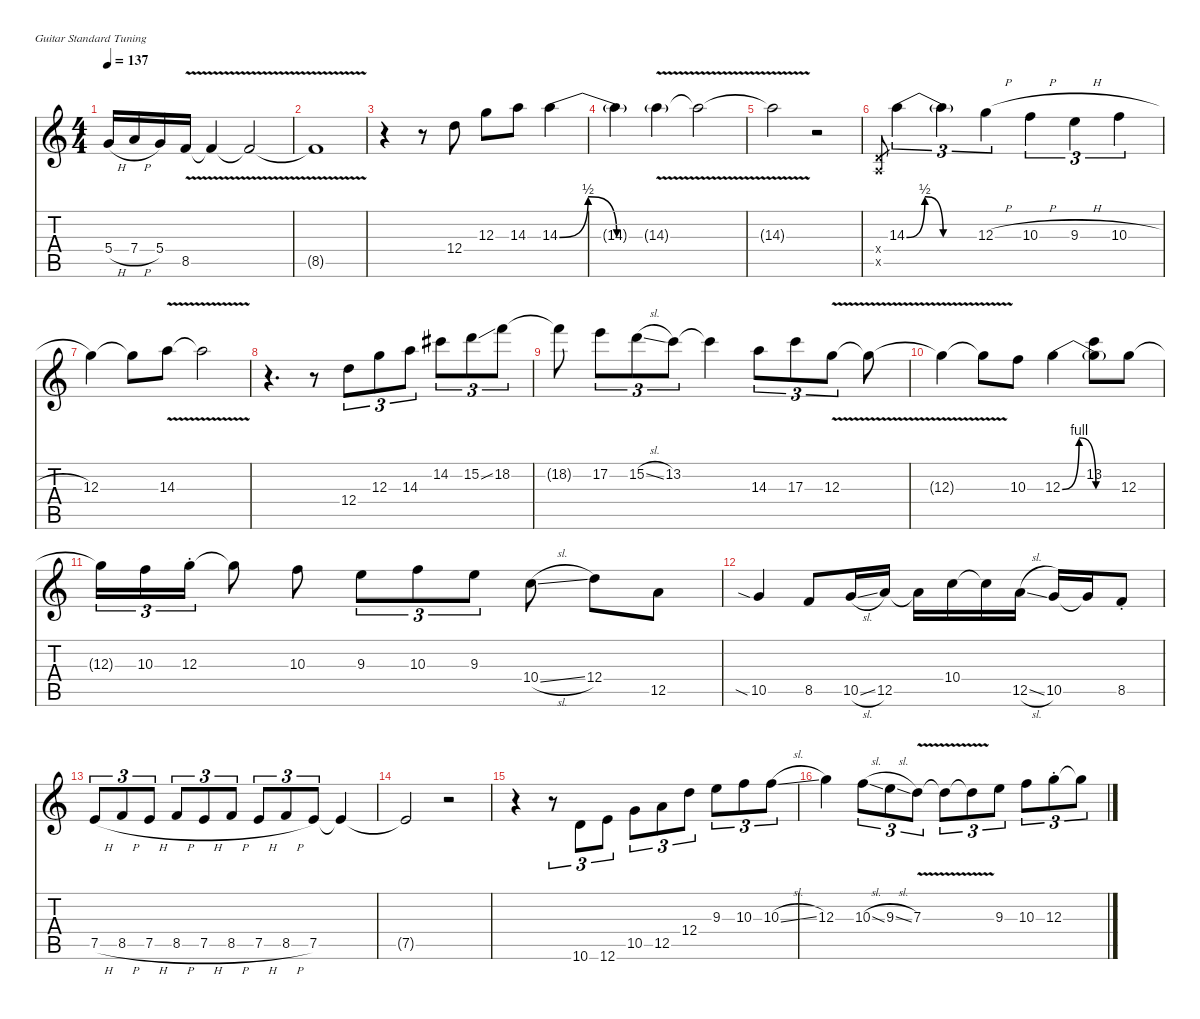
\defaultSystemsLayout 4
\hideDynamics
\bracketExtendMode nobrackets
\singleTrackTrackNamePolicy hidden
\multiTrackTrackNamePolicy hidden
\firstSystemTrackNameMode fullname
\firstSystemTrackNameOrientation horizontal
\otherSystemsTrackNameOrientation horizontal
\track ("Mikael Akerfeldt (Clean Jazz)" "jz.guit.") {instrument electricguitarjazz}
\staff {score tabs}
\tuning (E4 B3 G3 D3 A2 E2)
\ts (4 4)
\tempo 137
\clef g2
\ks c
5.4{h}.16{dy f beam Up} 7.4{h}.16{beam Up} 5.4.16{beam Up} 8.5{v}.16{beam Up} 8.5{v t}.4{beam Up} 8.5{v t}.2{beam Up} |
8.5{v t}.1{beam Up} |
r.4{beam Down} r.8{beam Down} 12.4.8{beam Down} 12.3.8{beam Down} 14.3.8{beam Down} 14.3{be (bendrelease 0 0 30 2 30 2 60 0)}.4{beam Down} |
14.3{be (hold 0 0 60 0) t}.4{beam Down} 14.3{v g}.4{dy mp beam Down} 14.3{v t}.2{dy f beam Down} |
14.3{v t}.2{beam Down} r.2{beam Down} |
(0.4{x} 0.5{x}).8{gr dy mf beam Up} 14.3{be (bendrelease 0 0 30 2 30 2 60 0)}.4{tu (3 2) dy f beam Down} 14.3{be (hold 0 0 60 0) t}.4{tu (3 2) beam Down} 12.3{h}.4{tu (3 2) dy mf beam Down} 10.3{h}.4{tu (3 2) beam Down} 9.3{h}.4{tu (3 2) dy mp beam Down} 10.3{h}.4{tu (3 2) beam Down} |
12.3.4{beam Down} 12.3{t}.8{dy f beam Down} 14.3{v}.8{dy p beam Down} 14.3{v t}.2{dy f beam Down} |
r.4{d beam Down} r.8{beam Down} 12.4.8{tu (3 2) beam Down} 12.3.8{tu (3 2) beam Down} 14.3.8{tu (3 2) beam Down} 14.2{acc #}.8{tu (3 2) beam Down} 15.2{ss}.8{tu (3 2) beam Down} 18.2.8{tu (3 2) beam Down} |
18.2{t}.8{beam Down} 17.2.8{tu (3 2) beam Down} 15.2{sl}.8{tu (3 2) beam Down} 13.2.8{tu (3 2) beam Down} 13.2{t}.4{beam Down} 14.3.8{tu (3 2) beam Down} 17.3.8{tu (3 2) beam Down} 12.3{v}.8{tu (3 2) beam Down} 12.3{v t}.8{beam Down} |
12.3{v t}.4{beam Down} 12.3{v t}.8{beam Down} 10.3.8{beam Down} 12.3{be (bendrelease 0 0 30 4 30 4 60 0)}.4{beam Down} (13.2 12.3{be (hold 0 0 60 0) t}).8{beam Down} 12.3.8{beam Down} |
12.3{t}.16{tu (3 2) beam Down} 10.3.16{tu (3 2) dy mp beam Down} 12.3{st}.16{tu (3 2) dy f beam Down} 12.3{t}.8{beam Down} 10.3.8{beam Down} 9.3.8{tu (3 2) beam Down} 10.3.8{tu (3 2) beam Down} 9.3.8{tu (3 2) beam Down} 10.4{sl}.8{beam Down} 12.4.8{beam Down} 12.5.8{beam Down} |
10.5{sia}.4{beam Up} 8.5.8{beam Up} 10.5{sl}.16{beam Up} 12.5.16{beam Up} 12.5{t}.16{beam Down} 10.4.16{beam Down} 10.4{t}.16{beam Down} 12.5{sl}.16{beam Down} 10.5.16{beam Up} 10.5{t}.16{beam Up} 8.5{st}.8{beam Up} |
7.5{h}.8{tu (3 2) beam Up} 8.5{h}.8{tu (3 2) beam Up} 7.5{h}.8{tu (3 2) dy mf beam Up} 8.5{h}.8{tu (3 2) beam Up} 7.5{h}.8{tu (3 2) beam Up} 8.5{h}.8{tu (3 2) beam Up} 7.5{h}.8{tu (3 2) dy mp beam Up} 8.5{h}.8{tu (3 2) beam Up} 7.5.8{tu (3 2) dy p beam Up} 7.5{t}.4{dy f beam Up} |
7.5{t}.2{beam Up} r.2{beam Up} |
r.4{beam Down} r.8{tu (3 2) beam Down} 10.6.8{tu (3 2) beam Up} 12.6.8{tu (3 2) beam Up} 10.5.8{tu (3 2) beam Down} 12.5.8{tu (3 2) beam Down} 12.4.8{tu (3 2) beam Down} 9.3.8{tu (3 2) beam Down} 10.3.8{tu (3 2) beam Down} 10.3{sl}.8{tu (3 2) beam Down} |
12.3.4{beam Down} 10.3{sl}.8{tu (3 2) beam Down} 9.3{sl}.8{tu (3 2) beam Down} 7.3{v}.8{tu (3 2) beam Down} 7.3{v t}.8{tu (3 2) beam Down} 7.3{v t}.8{tu (3 2) beam Down} 9.3.8{tu (3 2) beam Down} 10.3.8{tu (3 2) beam Down} 12.3{st}.8{tu (3 2) beam Down} 12.3{t}.8{tu (3 2) beam Down}
